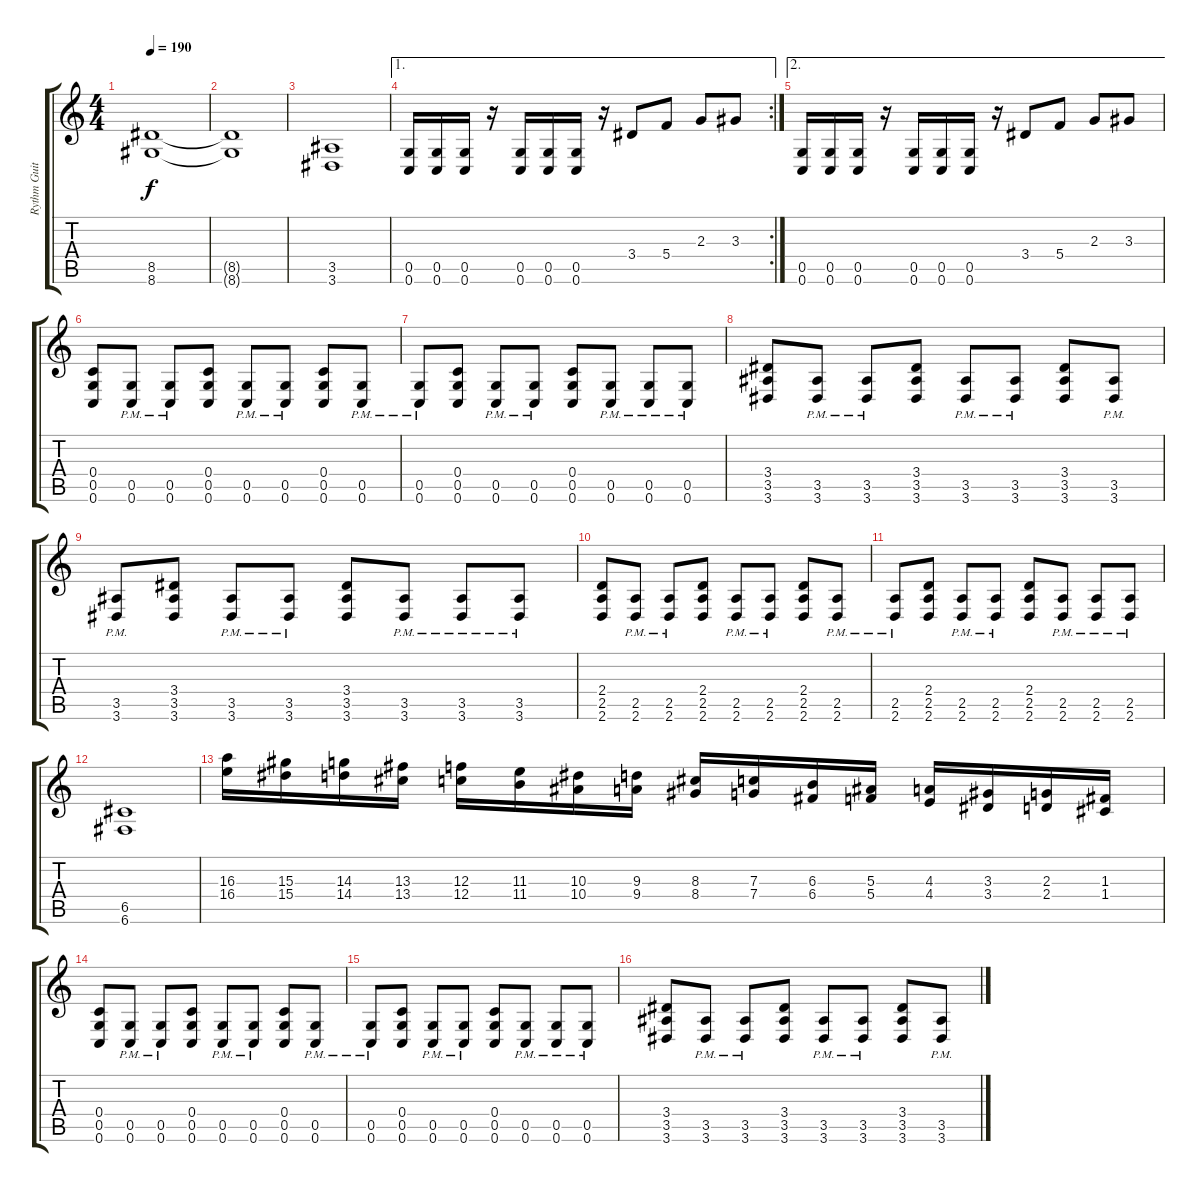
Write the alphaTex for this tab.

\track ("Rythm Guitar" "Rythm Guit") {instrument distortionguitar}
\staff {score tabs}
\tuning (D4 A3 F3 C3 G2 C2) {hide}
\ts (4 4)
\tempo 190
\clef g2
\ks c
(8.5 8.6).1{dy f} |
(8.5{t} 8.6{t}).1 |
(3.5 3.6).1 |
\ae 1
\rc 2
(0.5 0.6).16 (0.5 0.6).16 (0.5 0.6).16 r.16 (0.5 0.6).16 (0.5 0.6).16 (0.5 0.6).16 r.16 3.4.8 5.4.8 2.3.8 3.3.8 |
\ae 2
(0.5 0.6).16 (0.5 0.6).16 (0.5 0.6).16 r.16 (0.5 0.6).16 (0.5 0.6).16 (0.5 0.6).16 r.16 3.4.8 5.4.8 2.3.8 3.3.8 |
(0.4 0.5 0.6).8 (0.5{pm} 0.6{pm}).8 (0.5{pm} 0.6{pm}).8 (0.4 0.5 0.6).8 (0.5{pm} 0.6{pm}).8 (0.5{pm} 0.6{pm}).8 (0.4 0.5 0.6).8 (0.5{pm} 0.6{pm}).8 |
(0.5{pm} 0.6{pm}).8 (0.4 0.5 0.6).8 (0.5{pm} 0.6{pm}).8 (0.5{pm} 0.6{pm}).8 (0.4 0.5 0.6).8 (0.5{pm} 0.6{pm}).8 (0.5{pm} 0.6{pm}).8 (0.5{pm} 0.6{pm}).8 |
(3.4 3.5 3.6).8 (3.5{pm} 3.6{pm}).8 (3.5{pm} 3.6{pm}).8 (3.4 3.5 3.6).8 (3.5{pm} 3.6{pm}).8 (3.5{pm} 3.6{pm}).8 (3.4 3.5 3.6).8 (3.5{pm} 3.6{pm}).8 |
(3.5{pm} 3.6{pm}).8 (3.4 3.5 3.6).8 (3.5{pm} 3.6{pm}).8 (3.5{pm} 3.6{pm}).8 (3.4 3.5 3.6).8 (3.5{pm} 3.6{pm}).8 (3.5{pm} 3.6{pm}).8 (3.5{pm} 3.6{pm}).8 |
(2.4 2.5 2.6).8 (2.5{pm} 2.6{pm}).8 (2.5{pm} 2.6{pm}).8 (2.4 2.5 2.6).8 (2.5{pm} 2.6{pm}).8 (2.5{pm} 2.6{pm}).8 (2.4 2.5 2.6).8 (2.5{pm} 2.6{pm}).8 |
(2.5{pm} 2.6{pm}).8 (2.4 2.5 2.6).8 (2.5{pm} 2.6{pm}).8 (2.5{pm} 2.6{pm}).8 (2.4 2.5 2.6).8 (2.5{pm} 2.6{pm}).8 (2.5{pm} 2.6{pm}).8 (2.5{pm} 2.6{pm}).8 |
(6.5 6.6).1 |
(16.3 16.4).16{instrument guitarfretnoise} (15.3 15.4).16 (14.3 14.4).16 (13.3 13.4).16 (12.3 12.4).16 (11.3 11.4).16 (10.3 10.4).16 (9.3 9.4).16 (8.3 8.4).16 (7.3 7.4).16 (6.3 6.4).16 (5.3 5.4).16 (4.3 4.4).16 (3.3 3.4).16 (2.3 2.4).16 (1.3 1.4).16 |
(0.4 0.5 0.6).8{instrument distortionguitar} (0.5{pm} 0.6{pm}).8 (0.5{pm} 0.6{pm}).8 (0.4 0.5 0.6).8 (0.5{pm} 0.6{pm}).8 (0.5{pm} 0.6{pm}).8 (0.4 0.5 0.6).8 (0.5{pm} 0.6{pm}).8 |
(0.5{pm} 0.6{pm}).8 (0.4 0.5 0.6).8 (0.5{pm} 0.6{pm}).8 (0.5{pm} 0.6{pm}).8 (0.4 0.5 0.6).8 (0.5{pm} 0.6{pm}).8 (0.5{pm} 0.6{pm}).8 (0.5{pm} 0.6{pm}).8 |
(3.4 3.5 3.6).8 (3.5{pm} 3.6{pm}).8 (3.5{pm} 3.6{pm}).8 (3.4 3.5 3.6).8 (3.5{pm} 3.6{pm}).8 (3.5{pm} 3.6{pm}).8 (3.4 3.5 3.6).8 (3.5{pm} 3.6{pm}).8
